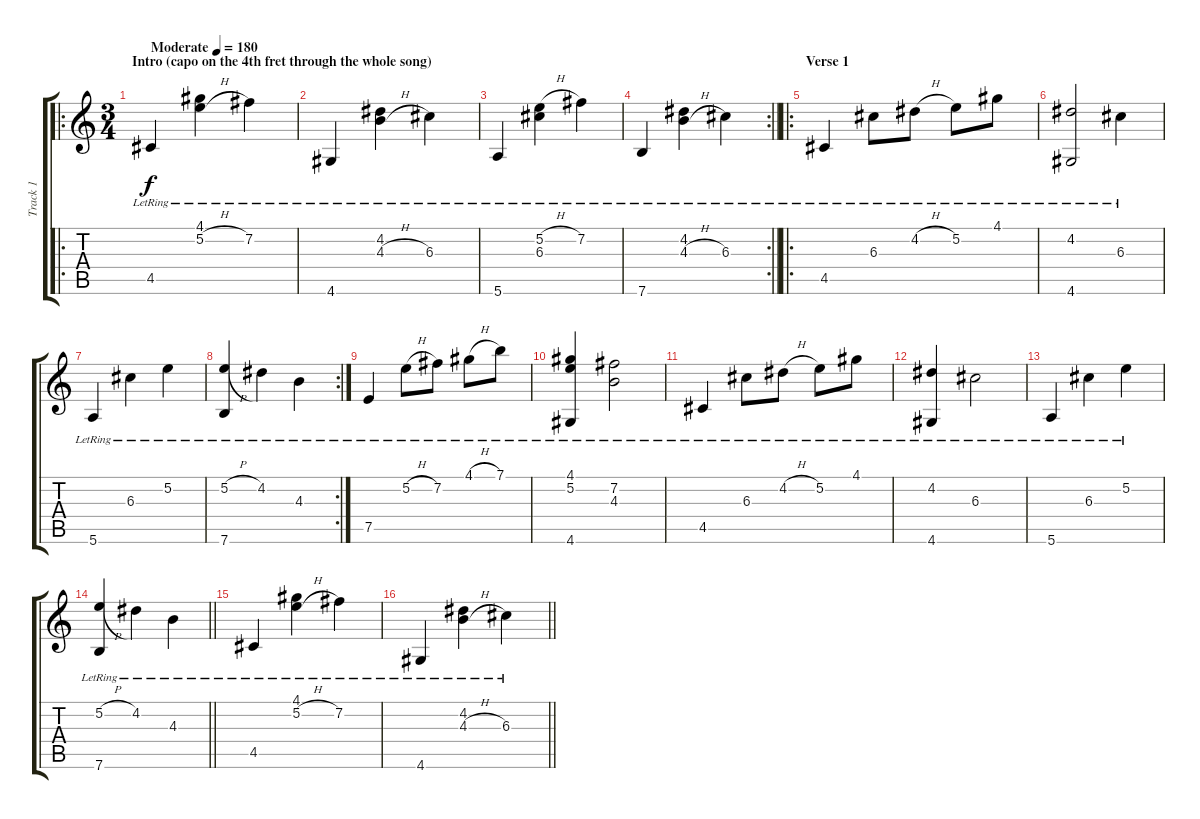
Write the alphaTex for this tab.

\track ("Track 1" "Track 1") {instrument acousticguitarsteel}
\staff {score tabs}
\tuning (E4 B3 G3 D3 A2 E2) {hide}
\ro
\ts (3 4)
\section ("" "Intro (capo on the 4th fret through the whole song)")
\tempo (180 "Moderate")
\clef g2
\ks c
4.5{lr}.4{dy f instrument acousticguitarsteel} (4.1{lr} 5.2{h lr}).4 7.2{lr}.4 |
4.6{lr}.4 (4.2{lr} 4.3{h lr}).4 6.3{lr}.4 |
5.6{lr}.4 (5.2{h lr} 6.3{lr}).4 7.2{lr}.4 |
\rc 2
\barLineRight lightlight
7.6{lr}.4 (4.2{lr} 4.3{h lr}).4 6.3{lr}.4 |
\ro
\section ("" "Verse 1")
4.5{lr}.4 6.3{lr}.8 4.2{h lr}.8 5.2{lr}.8 4.1{lr}.8 |
(4.2{lr} 4.6{lr}).2 6.3{lr}.4 |
5.6{lr}.4 6.3{lr}.4 5.2{lr}.4 |
\rc 2
(5.2{h lr} 7.6{lr}).4 4.2{lr}.4 4.3{lr}.4 |
7.5{lr}.4 5.2{h lr}.8 7.2{lr}.8 4.1{h lr}.8 7.1{lr}.8 |
(4.1{lr} 5.2{lr} 4.6{lr}).4 (7.2{lr} 4.3{lr}).2 |
4.5{lr}.4 6.3{lr}.8 4.2{h lr}.8 5.2{lr}.8 4.1{lr}.8 |
(4.2{lr} 4.6{lr}).4 6.3{lr}.2 |
5.6{lr}.4 6.3{lr}.4 5.2{lr}.4 |
\barLineRight lightlight
(5.2{h lr} 7.6{lr}).4 4.2{lr}.4 4.3{lr}.4 |
\section ("" "")
4.5{lr}.4 (4.1{lr} 5.2{h lr}).4 7.2{lr}.4 |
\barLineRight lightlight
4.6{lr}.4 (4.2{lr} 4.3{h lr}).4 6.3{lr}.4
